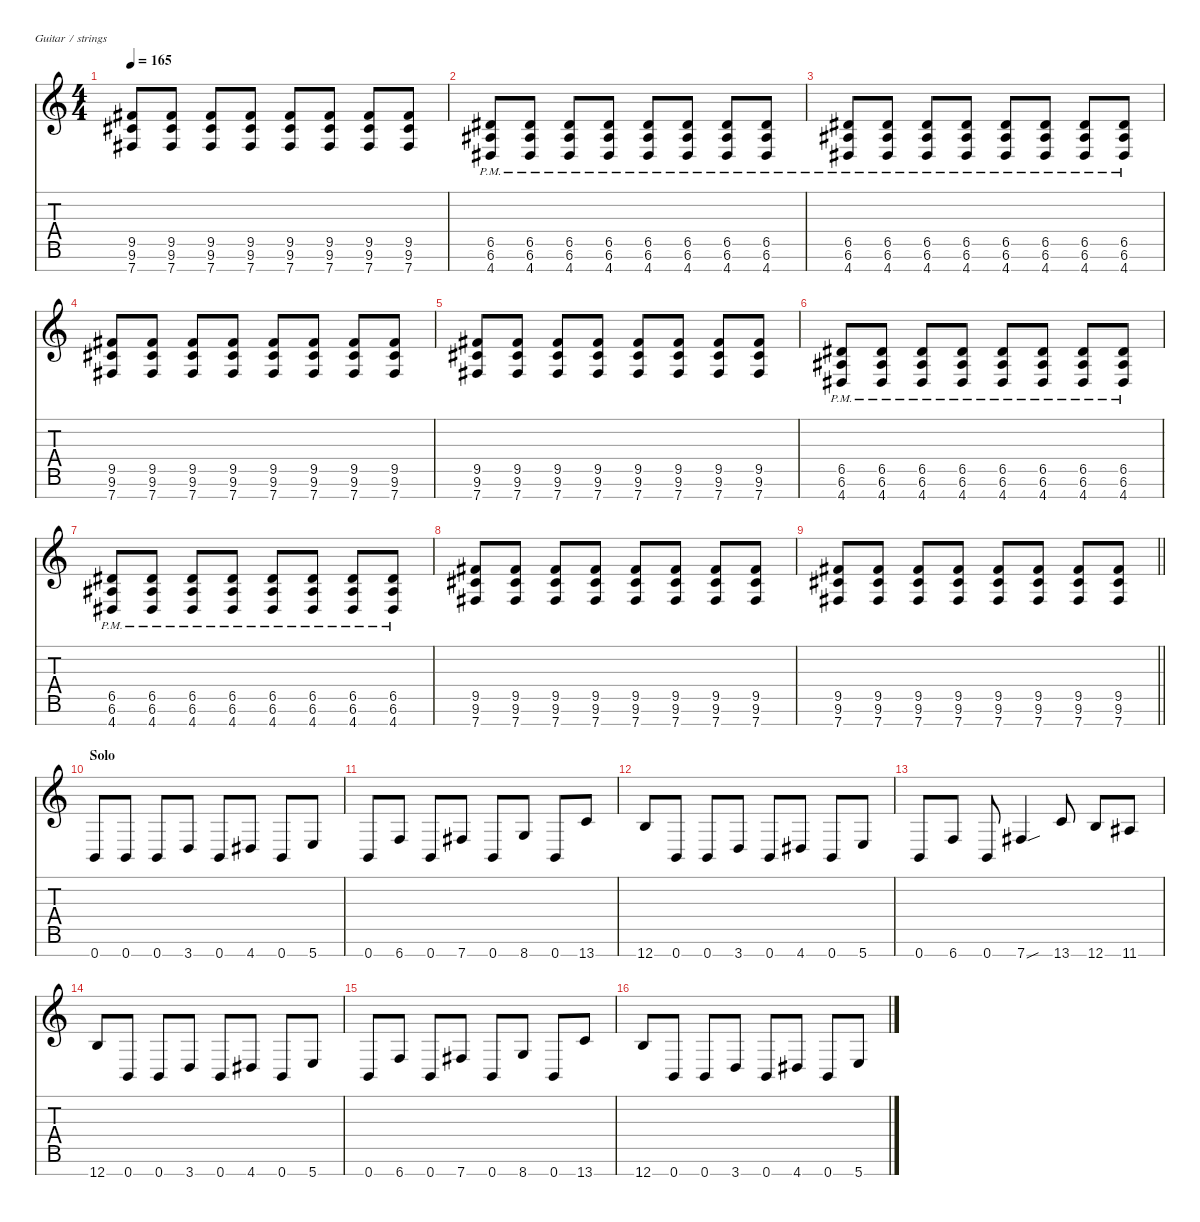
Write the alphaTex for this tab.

\defaultSystemsLayout 4
\hideDynamics
\bracketExtendMode nobrackets
\singleTrackTrackNamePolicy hidden
\multiTrackTrackNamePolicy hidden
\firstSystemTrackNameMode fullname
\firstSystemTrackNameOrientation horizontal
\otherSystemsTrackNameOrientation horizontal
\track ("Guitar 1" "dist.guit.") {instrument distortionguitar}
\staff {score tabs}
\tuning (E4 B3 G3 D3 A2 E2 B1)
\ts (4 4)
\tempo 165
\clef g2
\ks c
(9.5{acc #} 9.6{acc #} 7.7{acc #}).8{dy f beam Up} (9.5{acc #} 9.6{acc #} 7.7{acc #}).8{beam Up} (9.5{acc #} 9.6{acc #} 7.7{acc #}).8{beam Up} (9.5{acc #} 9.6{acc #} 7.7{acc #}).8{beam Up} (9.5{acc #} 9.6{acc #} 7.7{acc #}).8{beam Up} (9.5{acc #} 9.6{acc #} 7.7{acc #}).8{beam Up} (9.5{acc #} 9.6{acc #} 7.7{acc #}).8{beam Up} (9.5{acc #} 9.6{acc #} 7.7{acc #}).8{beam Up} |
(6.5{pm acc #} 6.6{pm acc #} 4.7{pm acc #}).8{beam Up} (6.5{pm acc #} 6.6{pm acc #} 4.7{pm acc #}).8{beam Up} (6.5{pm acc #} 6.6{pm acc #} 4.7{pm acc #}).8{beam Up} (6.5{pm acc #} 6.6{pm acc #} 4.7{pm acc #}).8{beam Up} (6.5{pm acc #} 6.6{pm acc #} 4.7{pm acc #}).8{beam Up} (6.5{pm acc #} 6.6{pm acc #} 4.7{pm acc #}).8{beam Up} (6.5{pm acc #} 6.6{pm acc #} 4.7{pm acc #}).8{beam Up} (6.5{pm acc #} 6.6{pm acc #} 4.7{pm acc #}).8{beam Up} |
(6.5{pm acc #} 6.6{pm acc #} 4.7{pm acc #}).8{beam Up} (6.5{pm acc #} 6.6{pm acc #} 4.7{pm acc #}).8{beam Up} (6.5{pm acc #} 6.6{pm acc #} 4.7{pm acc #}).8{beam Up} (6.5{pm acc #} 6.6{pm acc #} 4.7{pm acc #}).8{beam Up} (6.5{pm acc #} 6.6{pm acc #} 4.7{pm acc #}).8{beam Up} (6.5{pm acc #} 6.6{pm acc #} 4.7{pm acc #}).8{beam Up} (6.5{pm acc #} 6.6{pm acc #} 4.7{pm acc #}).8{beam Up} (6.5{pm acc #} 6.6{pm acc #} 4.7{pm acc #}).8{beam Up} |
(9.5{acc #} 9.6{acc #} 7.7{acc #}).8{beam Up} (9.5{acc #} 9.6{acc #} 7.7{acc #}).8{beam Up} (9.5{acc #} 9.6{acc #} 7.7{acc #}).8{beam Up} (9.5{acc #} 9.6{acc #} 7.7{acc #}).8{beam Up} (9.5{acc #} 9.6{acc #} 7.7{acc #}).8{beam Up} (9.5{acc #} 9.6{acc #} 7.7{acc #}).8{beam Up} (9.5{acc #} 9.6{acc #} 7.7{acc #}).8{beam Up} (9.5{acc #} 9.6{acc #} 7.7{acc #}).8{beam Up} |
(9.5{acc #} 9.6{acc #} 7.7{acc #}).8{beam Up} (9.5{acc #} 9.6{acc #} 7.7{acc #}).8{beam Up} (9.5{acc #} 9.6{acc #} 7.7{acc #}).8{beam Up} (9.5{acc #} 9.6{acc #} 7.7{acc #}).8{beam Up} (9.5{acc #} 9.6{acc #} 7.7{acc #}).8{beam Up} (9.5{acc #} 9.6{acc #} 7.7{acc #}).8{beam Up} (9.5{acc #} 9.6{acc #} 7.7{acc #}).8{beam Up} (9.5{acc #} 9.6{acc #} 7.7{acc #}).8{beam Up} |
(6.5{pm acc #} 6.6{pm acc #} 4.7{pm acc #}).8{beam Up} (6.5{pm acc #} 6.6{pm acc #} 4.7{pm acc #}).8{beam Up} (6.5{pm acc #} 6.6{pm acc #} 4.7{pm acc #}).8{beam Up} (6.5{pm acc #} 6.6{pm acc #} 4.7{pm acc #}).8{beam Up} (6.5{pm acc #} 6.6{pm acc #} 4.7{pm acc #}).8{beam Up} (6.5{pm acc #} 6.6{pm acc #} 4.7{pm acc #}).8{beam Up} (6.5{pm acc #} 6.6{pm acc #} 4.7{pm acc #}).8{beam Up} (6.5{pm acc #} 6.6{pm acc #} 4.7{pm acc #}).8{beam Up} |
(6.5{pm acc #} 6.6{pm acc #} 4.7{pm acc #}).8{beam Up} (6.5{pm acc #} 6.6{pm acc #} 4.7{pm acc #}).8{beam Up} (6.5{pm acc #} 6.6{pm acc #} 4.7{pm acc #}).8{beam Up} (6.5{pm acc #} 6.6{pm acc #} 4.7{pm acc #}).8{beam Up} (6.5{pm acc #} 6.6{pm acc #} 4.7{pm acc #}).8{beam Up} (6.5{pm acc #} 6.6{pm acc #} 4.7{pm acc #}).8{beam Up} (6.5{pm acc #} 6.6{pm acc #} 4.7{pm acc #}).8{beam Up} (6.5{pm acc #} 6.6{pm acc #} 4.7{pm acc #}).8{beam Up} |
(9.5{acc #} 9.6{acc #} 7.7{acc #}).8{beam Up} (9.5{acc #} 9.6{acc #} 7.7{acc #}).8{beam Up} (9.5{acc #} 9.6{acc #} 7.7{acc #}).8{beam Up} (9.5{acc #} 9.6{acc #} 7.7{acc #}).8{beam Up} (9.5{acc #} 9.6{acc #} 7.7{acc #}).8{beam Up} (9.5{acc #} 9.6{acc #} 7.7{acc #}).8{beam Up} (9.5{acc #} 9.6{acc #} 7.7{acc #}).8{beam Up} (9.5{acc #} 9.6{acc #} 7.7{acc #}).8{beam Up} |
\barLineRight lightlight
(9.5{acc #} 9.6{acc #} 7.7{acc #}).8{beam Up} (9.5{acc #} 9.6{acc #} 7.7{acc #}).8{beam Up} (9.5{acc #} 9.6{acc #} 7.7{acc #}).8{beam Up} (9.5{acc #} 9.6{acc #} 7.7{acc #}).8{beam Up} (9.5{acc #} 9.6{acc #} 7.7{acc #}).8{beam Up} (9.5{acc #} 9.6{acc #} 7.7{acc #}).8{beam Up} (9.5{acc #} 9.6{acc #} 7.7{acc #}).8{beam Up} (9.5{acc #} 9.6{acc #} 7.7{acc #}).8{beam Up} |
\section ("" "Solo")
0.7.8{beam Up} 0.7.8{beam Up} 0.7.8{beam Up} 3.7.8{beam Up} 0.7.8{beam Up} 4.7{acc #}.8{beam Up} 0.7.8{beam Up} 5.7.8{beam Up} |
0.7.8{beam Up} 6.7.8{beam Up} 0.7.8{beam Up} 7.7{acc #}.8{beam Up} 0.7.8{beam Up} 8.7.8{beam Up} 0.7.8{beam Up} 13.7.8{beam Up} |
12.7.8{beam Up} 0.7.8{beam Up} 0.7.8{beam Up} 3.7.8{beam Up} 0.7.8{beam Up} 4.7{acc #}.8{beam Up} 0.7.8{beam Up} 5.7.8{beam Up} |
0.7.8{beam Up} 6.7.8{beam Up} 0.7.8{beam Up} 7.7{sou acc #}.4{beam Up} 13.7.8{beam Up} 12.7.8{beam Up} 11.7{acc #}.8{beam Up} |
12.7.8{beam Up} 0.7.8{beam Up} 0.7.8{beam Up} 3.7.8{beam Up} 0.7.8{beam Up} 4.7{acc #}.8{beam Up} 0.7.8{beam Up} 5.7.8{beam Up} |
0.7.8{beam Up} 6.7.8{beam Up} 0.7.8{beam Up} 7.7{acc #}.8{beam Up} 0.7.8{beam Up} 8.7.8{beam Up} 0.7.8{beam Up} 13.7.8{beam Up} |
12.7.8{beam Up} 0.7.8{beam Up} 0.7.8{beam Up} 3.7.8{beam Up} 0.7.8{beam Up} 4.7{acc #}.8{beam Up} 0.7.8{beam Up} 5.7{sl}.8{beam Up}
